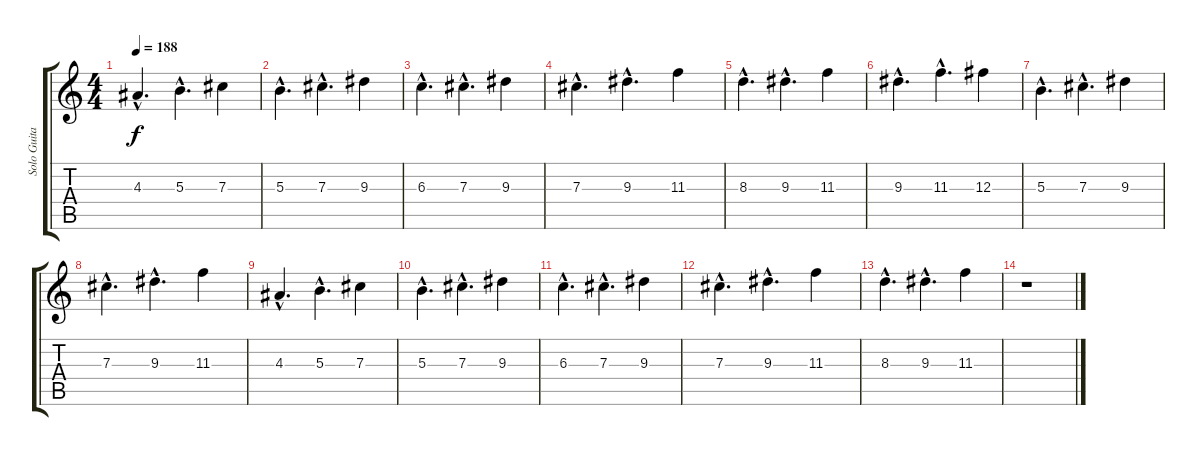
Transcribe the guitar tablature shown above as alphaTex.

\track ("Solo Guitar Harmonics" "Solo Guita") {instrument distortionguitar}
\staff {score tabs}
\tuning (Eb4 Bb3 Gb3 Db3 Ab2 Eb2) {hide}
\ts (4 4)
\tempo 188
\clef g2
\ks c
4.3{hac}.4{d dy f} 5.3{hac}.4{d} 7.3.4 |
5.3{hac}.4{d} 7.3{hac}.4{d} 9.3.4 |
6.3{hac}.4{d} 7.3{hac}.4{d} 9.3.4 |
7.3{hac}.4{d} 9.3{hac}.4{d} 11.3.4 |
8.3{hac}.4{d} 9.3{hac}.4{d} 11.3.4 |
9.3{hac}.4{d} 11.3{hac}.4{d} 12.3.4 |
5.3{hac}.4{d} 7.3{hac}.4{d} 9.3.4 |
7.3{hac}.4{d} 9.3{hac}.4{d} 11.3.4 |
4.3{hac}.4{d} 5.3{hac}.4{d} 7.3.4 |
5.3{hac}.4{d} 7.3{hac}.4{d} 9.3.4 |
6.3{hac}.4{d} 7.3{hac}.4{d} 9.3.4 |
7.3{hac}.4{d} 9.3{hac}.4{d} 11.3.4 |
8.3{hac}.4{d} 9.3{hac}.4{d} 11.3.4 |
r.1
